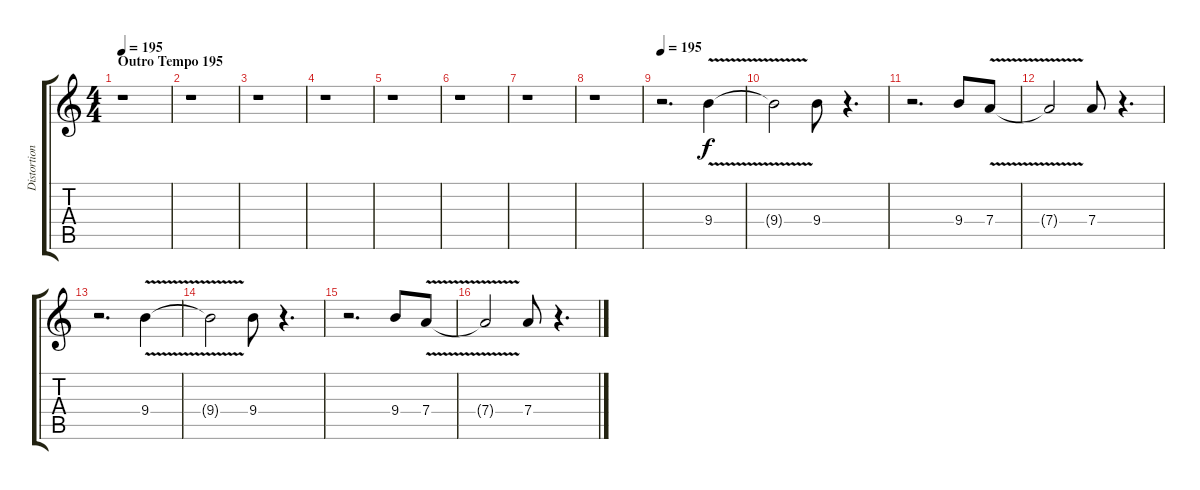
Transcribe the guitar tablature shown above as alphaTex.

\track ("Distortion guitar 3" "Distortion") {instrument distortionguitar}
\staff {score tabs}
\tuning (E4 B3 G3 D3 A2 E2) {hide}
\ts (4 4)
\section ("" "Outro Tempo 195")
\tempo 195
\clef g2
\ks c
r.1{dy f} |
r.1 |
r.1 |
r.1 |
r.1 |
r.1 |
r.1 |
r.1 |
\tempo 195
r.2{d volume 16} 9.4{v}.4 |
9.4{t}.2 9.4.8 r.4{d} |
r.2{d} 9.4.8 7.4{v}.8 |
7.4{t}.2 7.4.8 r.4{d} |
r.2{d volume 16} 9.4{v}.4 |
9.4{t}.2 9.4.8 r.4{d} |
r.2{d} 9.4.8 7.4{v}.8 |
7.4{t}.2 7.4.8 r.4{d}
